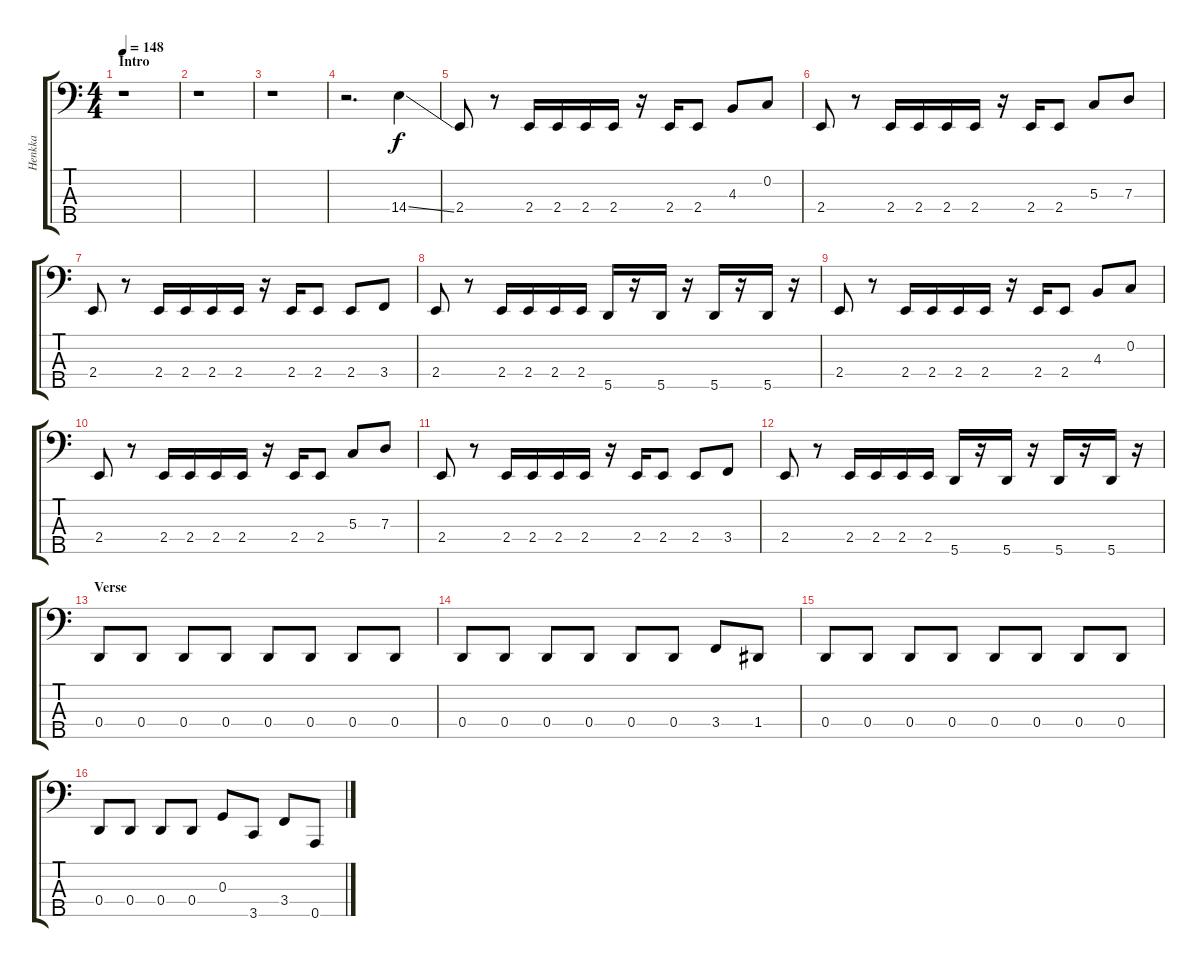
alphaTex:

\track ("Henkka" "Henkka") {instrument electricbasspick}
\staff {score tabs}
\tuning (F2 C2 G1 D1 A0) {hide}
\ts (4 4)
\section ("" "Intro")
\tempo 148
\tempo 150
\tempo 148
\clef f4
\ks c
r.1{dy f instrument electricbasspick} |
r.1 |
r.1 |
r.2{d} 14.4{ss}.4 |
2.4.8 r.8 2.4.16 2.4.16 2.4.16 2.4.16 r.16 2.4.16 2.4.8 4.3.8 0.2.8 |
2.4.8 r.8 2.4.16 2.4.16 2.4.16 2.4.16 r.16 2.4.16 2.4.8 5.3.8 7.3.8 |
2.4.8 r.8 2.4.16 2.4.16 2.4.16 2.4.16 r.16 2.4.16 2.4.8 2.4.8 3.4.8 |
2.4.8 r.8 2.4.16 2.4.16 2.4.16 2.4.16 5.5.16 r.16 5.5.16 r.16 5.5.16 r.16 5.5.16 r.16 |
2.4.8 r.8 2.4.16 2.4.16 2.4.16 2.4.16 r.16 2.4.16 2.4.8 4.3.8 0.2.8 |
2.4.8 r.8 2.4.16 2.4.16 2.4.16 2.4.16 r.16 2.4.16 2.4.8 5.3.8 7.3.8 |
2.4.8 r.8 2.4.16 2.4.16 2.4.16 2.4.16 r.16 2.4.16 2.4.8 2.4.8 3.4.8 |
2.4.8 r.8 2.4.16 2.4.16 2.4.16 2.4.16 5.5.16 r.16 5.5.16 r.16 5.5.16 r.16 5.5.16 r.16 |
\section ("" "Verse")
0.4.8 0.4.8 0.4.8 0.4.8 0.4.8 0.4.8 0.4.8 0.4.8 |
0.4.8 0.4.8 0.4.8 0.4.8 0.4.8 0.4.8 3.4.8 1.4.8 |
0.4.8 0.4.8 0.4.8 0.4.8 0.4.8 0.4.8 0.4.8 0.4.8 |
0.4.8 0.4.8 0.4.8 0.4.8 0.3.8 3.5.8 3.4.8 0.5.8
